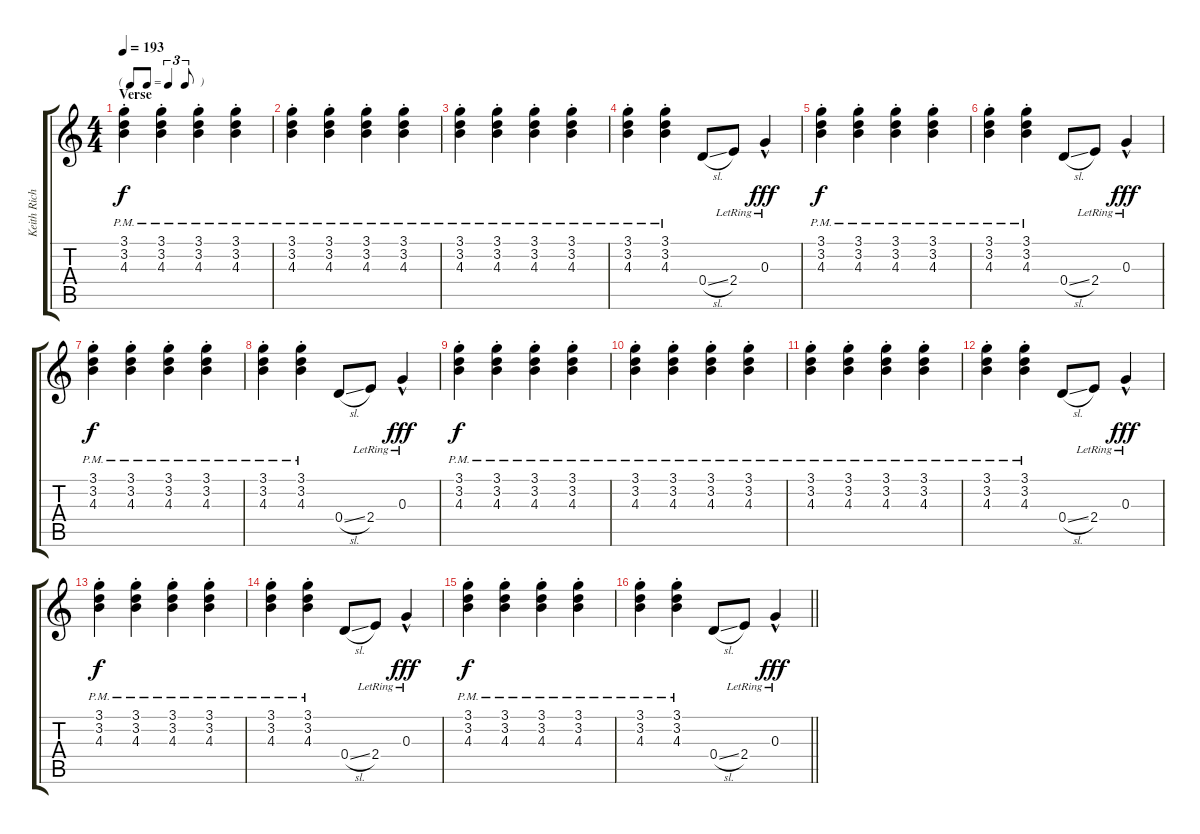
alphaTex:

\track ("Keith Richards" "Keith Rich") {instrument electricguitarjazz}
\staff {score tabs}
\tuning (E4 B3 G3 D3 A2 E2) {hide}
\ts (4 4)
\tf triplet8th
\section ("" "Verse")
\tempo 193
\clef g2
\ks c
(3.1{pm st} 3.2{pm st} 4.3{pm st}).4{dy f} (3.1{pm st} 3.2{pm st} 4.3{pm st}).4 (3.1{pm st} 3.2{pm st} 4.3{pm st}).4 (3.1{pm st} 3.2{pm st} 4.3{pm st}).4 |
(3.1{pm st} 3.2{pm st} 4.3{pm st}).4 (3.1{pm st} 3.2{pm st} 4.3{pm st}).4 (3.1{pm st} 3.2{pm st} 4.3{pm st}).4 (3.1{pm st} 3.2{pm st} 4.3{pm st}).4 |
(3.1{pm st} 3.2{pm st} 4.3{pm st}).4 (3.1{pm st} 3.2{pm st} 4.3{pm st}).4 (3.1{pm st} 3.2{pm st} 4.3{pm st}).4 (3.1{pm st} 3.2{pm st} 4.3{pm st}).4 |
(3.1{pm st} 3.2{pm st} 4.3{pm st}).4 (3.1{pm st} 3.2{pm st} 4.3{pm st}).4 0.4{sl}.8 2.4{lr}.8 0.3{hac lr}.4{dy fff} |
(3.1{pm st} 3.2{pm st} 4.3{pm st}).4{dy f} (3.1{pm st} 3.2{pm st} 4.3{pm st}).4 (3.1{pm st} 3.2{pm st} 4.3{pm st}).4 (3.1{pm st} 3.2{pm st} 4.3{pm st}).4 |
(3.1{pm st} 3.2{pm st} 4.3{pm st}).4 (3.1{pm st} 3.2{pm st} 4.3{pm st}).4 0.4{sl}.8 2.4{lr}.8 0.3{hac lr}.4{dy fff} |
(3.1{pm st} 3.2{pm st} 4.3{pm st}).4{dy f} (3.1{pm st} 3.2{pm st} 4.3{pm st}).4 (3.1{pm st} 3.2{pm st} 4.3{pm st}).4 (3.1{pm st} 3.2{pm st} 4.3{pm st}).4 |
(3.1{pm st} 3.2{pm st} 4.3{pm st}).4 (3.1{pm st} 3.2{pm st} 4.3{pm st}).4 0.4{sl}.8 2.4{lr}.8 0.3{hac lr}.4{dy fff} |
(3.1{pm st} 3.2{pm st} 4.3{pm st}).4{dy f} (3.1{pm st} 3.2{pm st} 4.3{pm st}).4 (3.1{pm st} 3.2{pm st} 4.3{pm st}).4 (3.1{pm st} 3.2{pm st} 4.3{pm st}).4 |
(3.1{pm st} 3.2{pm st} 4.3{pm st}).4 (3.1{pm st} 3.2{pm st} 4.3{pm st}).4 (3.1{pm st} 3.2{pm st} 4.3{pm st}).4 (3.1{pm st} 3.2{pm st} 4.3{pm st}).4 |
(3.1{pm st} 3.2{pm st} 4.3{pm st}).4 (3.1{pm st} 3.2{pm st} 4.3{pm st}).4 (3.1{pm st} 3.2{pm st} 4.3{pm st}).4 (3.1{pm st} 3.2{pm st} 4.3{pm st}).4 |
(3.1{pm st} 3.2{pm st} 4.3{pm st}).4 (3.1{pm st} 3.2{pm st} 4.3{pm st}).4 0.4{sl}.8 2.4{lr}.8 0.3{hac lr}.4{dy fff} |
(3.1{pm st} 3.2{pm st} 4.3{pm st}).4{dy f} (3.1{pm st} 3.2{pm st} 4.3{pm st}).4 (3.1{pm st} 3.2{pm st} 4.3{pm st}).4 (3.1{pm st} 3.2{pm st} 4.3{pm st}).4 |
(3.1{pm st} 3.2{pm st} 4.3{pm st}).4 (3.1{pm st} 3.2{pm st} 4.3{pm st}).4 0.4{sl}.8 2.4{lr}.8 0.3{hac lr}.4{dy fff} |
(3.1{pm st} 3.2{pm st} 4.3{pm st}).4{dy f} (3.1{pm st} 3.2{pm st} 4.3{pm st}).4 (3.1{pm st} 3.2{pm st} 4.3{pm st}).4 (3.1{pm st} 3.2{pm st} 4.3{pm st}).4 |
\barLineRight lightlight
(3.1{pm st} 3.2{pm st} 4.3{pm st}).4 (3.1{pm st} 3.2{pm st} 4.3{pm st}).4 0.4{sl}.8 2.4{lr}.8 0.3{hac lr}.4{dy fff}
